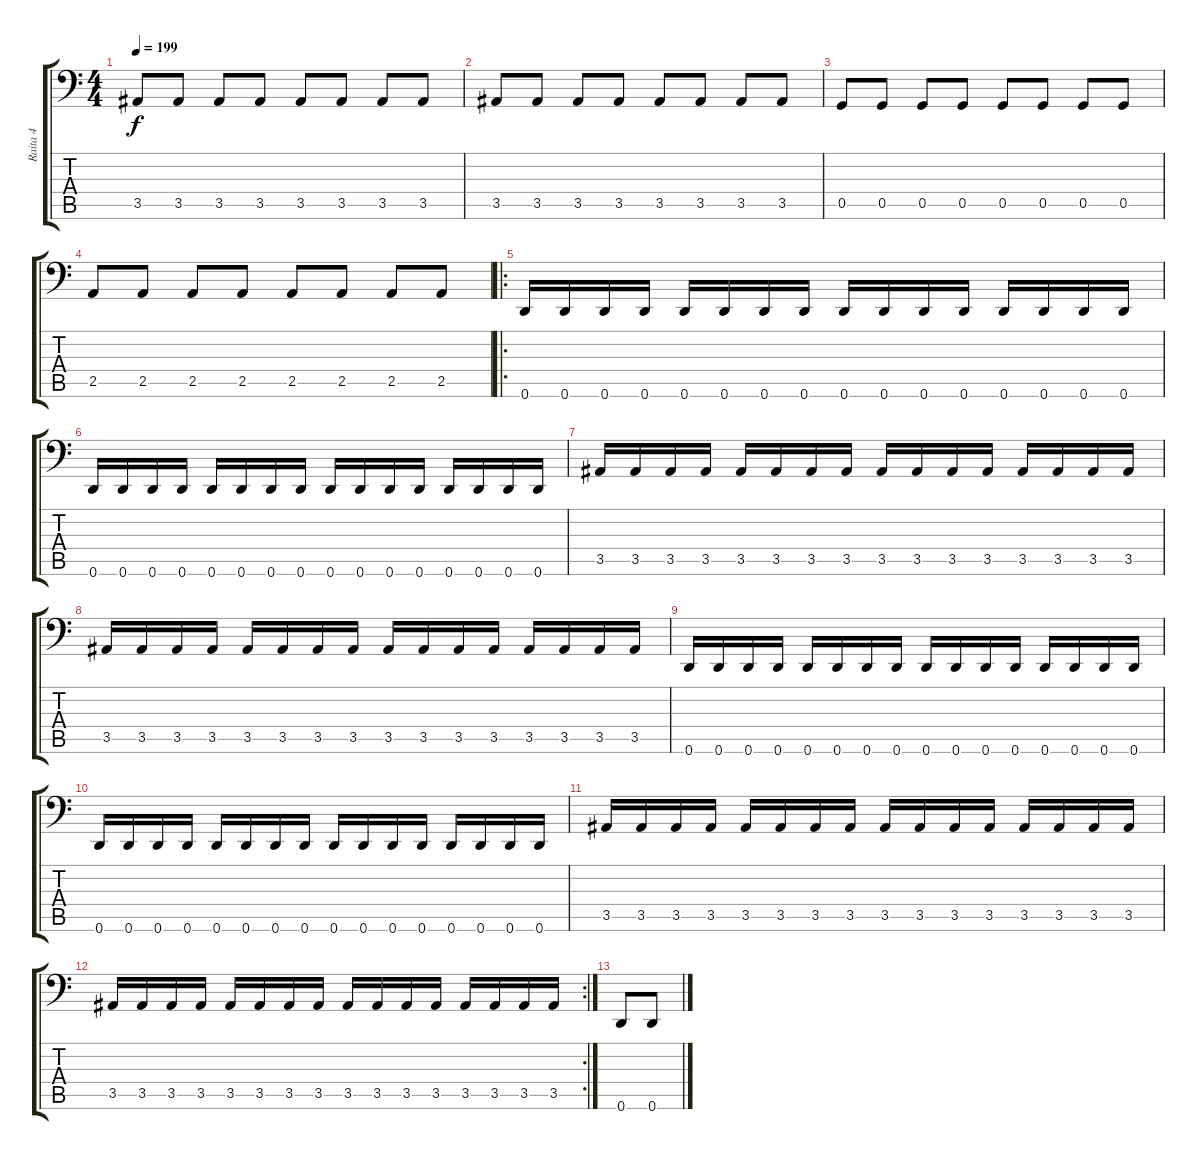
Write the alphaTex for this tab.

\track ("Raita 4" "Raita 4") {instrument electricbassfinger}
\staff {score tabs}
\tuning (D3 A2 F2 C2 G1 D1) {hide}
\ts (4 4)
\tempo 199
\clef f4
\ks c
3.5.8{dy f} 3.5.8 3.5.8 3.5.8 3.5.8 3.5.8 3.5.8 3.5.8 |
3.5.8 3.5.8 3.5.8 3.5.8 3.5.8 3.5.8 3.5.8 3.5.8 |
0.5.8 0.5.8 0.5.8 0.5.8 0.5.8 0.5.8 0.5.8 0.5.8 |
2.5.8 2.5.8 2.5.8 2.5.8 2.5.8 2.5.8 2.5.8 2.5.8 |
\ro
0.6.16 0.6.16 0.6.16 0.6.16 0.6.16 0.6.16 0.6.16 0.6.16 0.6.16 0.6.16 0.6.16 0.6.16 0.6.16 0.6.16 0.6.16 0.6.16 |
0.6.16 0.6.16 0.6.16 0.6.16 0.6.16 0.6.16 0.6.16 0.6.16 0.6.16 0.6.16 0.6.16 0.6.16 0.6.16 0.6.16 0.6.16 0.6.16 |
3.5.16 3.5.16 3.5.16 3.5.16 3.5.16 3.5.16 3.5.16 3.5.16 3.5.16 3.5.16 3.5.16 3.5.16 3.5.16 3.5.16 3.5.16 3.5.16 |
3.5.16 3.5.16 3.5.16 3.5.16 3.5.16 3.5.16 3.5.16 3.5.16 3.5.16 3.5.16 3.5.16 3.5.16 3.5.16 3.5.16 3.5.16 3.5.16 |
0.6.16 0.6.16 0.6.16 0.6.16 0.6.16 0.6.16 0.6.16 0.6.16 0.6.16 0.6.16 0.6.16 0.6.16 0.6.16 0.6.16 0.6.16 0.6.16 |
0.6.16 0.6.16 0.6.16 0.6.16 0.6.16 0.6.16 0.6.16 0.6.16 0.6.16 0.6.16 0.6.16 0.6.16 0.6.16 0.6.16 0.6.16 0.6.16 |
3.5.16 3.5.16 3.5.16 3.5.16 3.5.16 3.5.16 3.5.16 3.5.16 3.5.16 3.5.16 3.5.16 3.5.16 3.5.16 3.5.16 3.5.16 3.5.16 |
\rc 2
3.5.16 3.5.16 3.5.16 3.5.16 3.5.16 3.5.16 3.5.16 3.5.16 3.5.16 3.5.16 3.5.16 3.5.16 3.5.16 3.5.16 3.5.16 3.5.16 |
0.6.8 0.6.8
